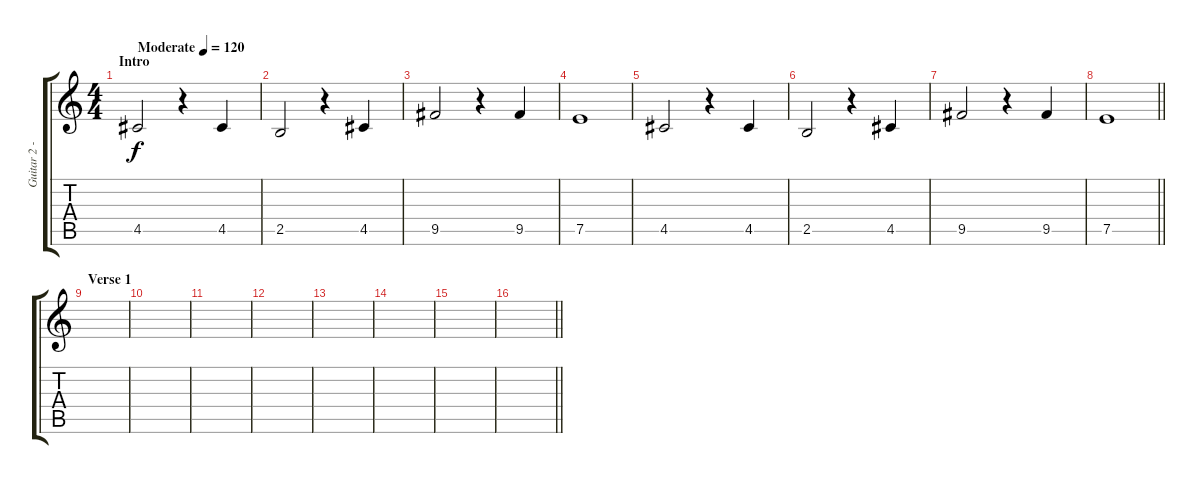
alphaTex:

\track ("Guitar 2 - Clean" "Guitar 2 -") {instrument electricguitarclean}
\staff {score tabs}
\tuning (E4 B3 G3 D3 A2 E2) {hide}
\ts (4 4)
\section ("" "Intro")
\tempo (120 "Moderate")
\clef g2
\ks c
4.5.2{dy f instrument electricguitarclean} r.4 4.5.4 |
2.5.2 r.4 4.5.4 |
9.5.2 r.4 9.5.4 |
7.5.1 |
4.5.2 r.4 4.5.4 |
2.5.2 r.4 4.5.4 |
9.5.2 r.4 9.5.4 |
\barLineRight lightlight
7.5.1 |
\section ("" "Verse 1")
|
|
|
|
|
|
|
\barLineRight lightlight
